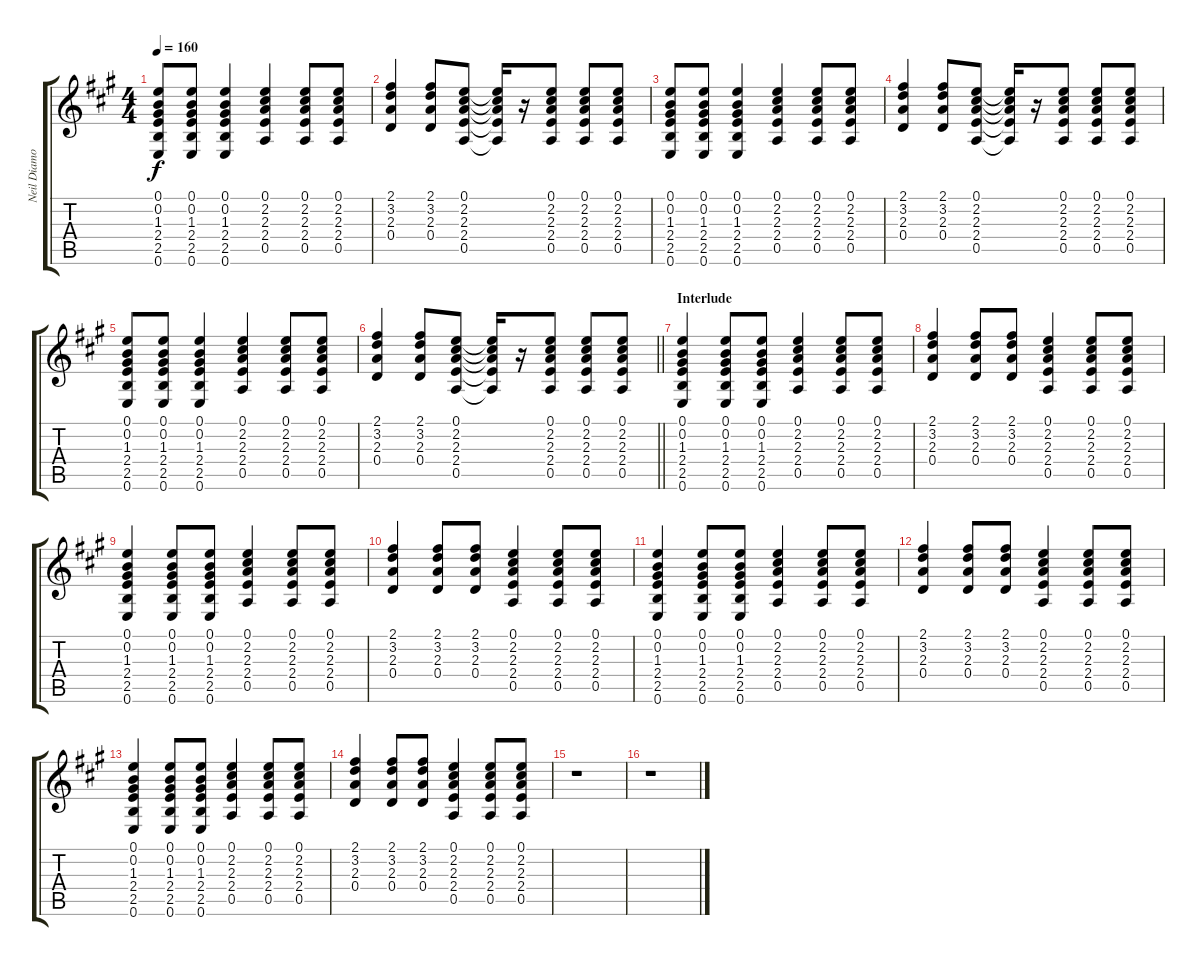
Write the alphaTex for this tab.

\track ("Neil Diamond-Acoustic Gtr (Steel)" "Neil Diamo") {instrument acousticguitarsteel}
\staff {score tabs}
\tuning (E4 B3 G3 D3 A2 E2) {hide}
\ts (4 4)
\tempo 160
\clef g2
\ks a
(0.1 0.2 1.3 2.4 2.5 0.6).8{dy f} (0.1 0.2 1.3 2.4 2.5 0.6).8 (0.1 0.2 1.3 2.4 2.5 0.6).4 (0.1 2.2 2.3 2.4 0.5).4 (0.1 2.2 2.3 2.4 0.5).8 (0.1 2.2 2.3 2.4 0.5).8 |
(2.1 3.2 2.3 0.4).4 (2.1 3.2 2.3 0.4).8 (0.1 2.2 2.3 2.4 0.5).8 (0.1{t} 2.2{t} 2.3{t} 2.4{t} 0.5{t}).16 r.16 (0.1 2.2 2.3 2.4 0.5).8 (0.1 2.2 2.3 2.4 0.5).8 (0.1 2.2 2.3 2.4 0.5).8 |
(0.1 0.2 1.3 2.4 2.5 0.6).8 (0.1 0.2 1.3 2.4 2.5 0.6).8 (0.1 0.2 1.3 2.4 2.5 0.6).4 (0.1 2.2 2.3 2.4 0.5).4 (0.1 2.2 2.3 2.4 0.5).8 (0.1 2.2 2.3 2.4 0.5).8 |
(2.1 3.2 2.3 0.4).4 (2.1 3.2 2.3 0.4).8 (0.1 2.2 2.3 2.4 0.5).8 (0.1{t} 2.2{t} 2.3{t} 2.4{t} 0.5{t}).16 r.16 (0.1 2.2 2.3 2.4 0.5).8 (0.1 2.2 2.3 2.4 0.5).8 (0.1 2.2 2.3 2.4 0.5).8 |
(0.1 0.2 1.3 2.4 2.5 0.6).8 (0.1 0.2 1.3 2.4 2.5 0.6).8 (0.1 0.2 1.3 2.4 2.5 0.6).4 (0.1 2.2 2.3 2.4 0.5).4 (0.1 2.2 2.3 2.4 0.5).8 (0.1 2.2 2.3 2.4 0.5).8 |
\barLineRight lightlight
(2.1 3.2 2.3 0.4).4 (2.1 3.2 2.3 0.4).8 (0.1 2.2 2.3 2.4 0.5).8 (0.1{t} 2.2{t} 2.3{t} 2.4{t} 0.5{t}).16 r.16 (0.1 2.2 2.3 2.4 0.5).8 (0.1 2.2 2.3 2.4 0.5).8 (0.1 2.2 2.3 2.4 0.5).8 |
\section ("" "Interlude")
(0.1 0.2 1.3 2.4 2.5 0.6).4 (0.1 0.2 1.3 2.4 2.5 0.6).8 (0.1 0.2 1.3 2.4 2.5 0.6).8 (0.1 2.2 2.3 2.4 0.5).4 (0.1 2.2 2.3 2.4 0.5).8 (0.1 2.2 2.3 2.4 0.5).8 |
(2.1 3.2 2.3 0.4).4 (2.1 3.2 2.3 0.4).8 (2.1 3.2 2.3 0.4).8 (0.1 2.2 2.3 2.4 0.5).4 (0.1 2.2 2.3 2.4 0.5).8 (0.1 2.2 2.3 2.4 0.5).8 |
(0.1 0.2 1.3 2.4 2.5 0.6).4 (0.1 0.2 1.3 2.4 2.5 0.6).8 (0.1 0.2 1.3 2.4 2.5 0.6).8 (0.1 2.2 2.3 2.4 0.5).4 (0.1 2.2 2.3 2.4 0.5).8 (0.1 2.2 2.3 2.4 0.5).8 |
(2.1 3.2 2.3 0.4).4 (2.1 3.2 2.3 0.4).8 (2.1 3.2 2.3 0.4).8 (0.1 2.2 2.3 2.4 0.5).4 (0.1 2.2 2.3 2.4 0.5).8 (0.1 2.2 2.3 2.4 0.5).8 |
(0.1 0.2 1.3 2.4 2.5 0.6).4 (0.1 0.2 1.3 2.4 2.5 0.6).8 (0.1 0.2 1.3 2.4 2.5 0.6).8 (0.1 2.2 2.3 2.4 0.5).4 (0.1 2.2 2.3 2.4 0.5).8 (0.1 2.2 2.3 2.4 0.5).8 |
(2.1 3.2 2.3 0.4).4 (2.1 3.2 2.3 0.4).8 (2.1 3.2 2.3 0.4).8 (0.1 2.2 2.3 2.4 0.5).4 (0.1 2.2 2.3 2.4 0.5).8 (0.1 2.2 2.3 2.4 0.5).8 |
(0.1 0.2 1.3 2.4 2.5 0.6).4 (0.1 0.2 1.3 2.4 2.5 0.6).8 (0.1 0.2 1.3 2.4 2.5 0.6).8 (0.1 2.2 2.3 2.4 0.5).4 (0.1 2.2 2.3 2.4 0.5).8 (0.1 2.2 2.3 2.4 0.5).8 |
(2.1 3.2 2.3 0.4).4 (2.1 3.2 2.3 0.4).8 (2.1 3.2 2.3 0.4).8 (0.1 2.2 2.3 2.4 0.5).4 (0.1 2.2 2.3 2.4 0.5).8 (0.1 2.2 2.3 2.4 0.5).8 |
r.1 |
r.1
